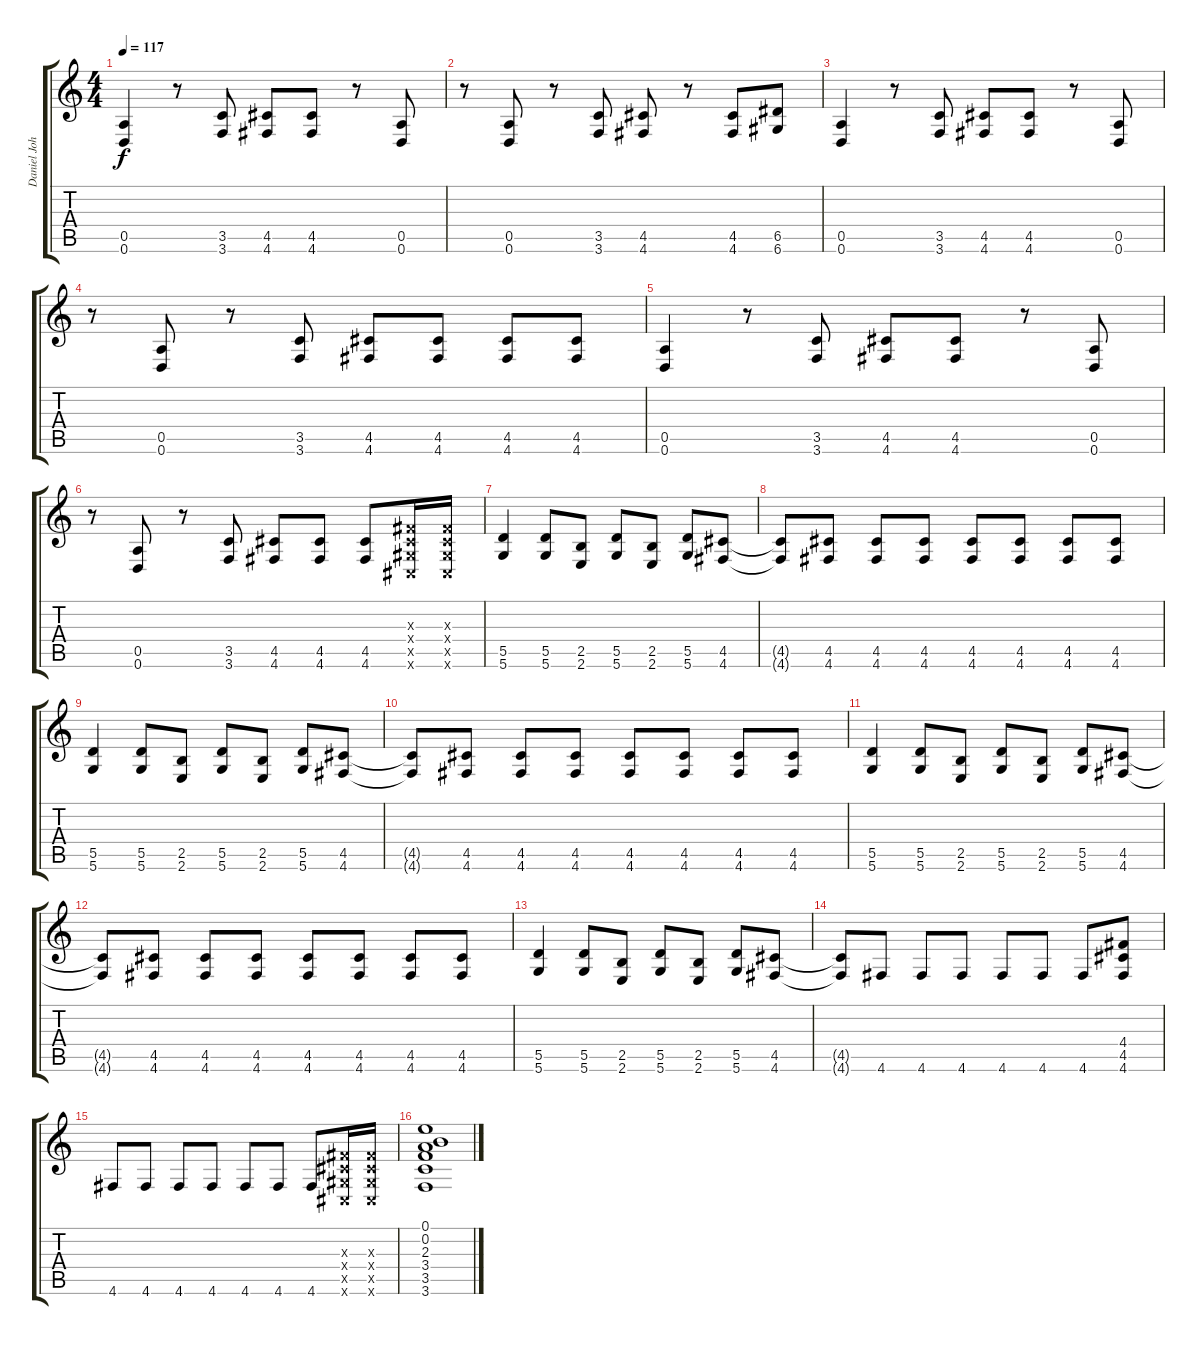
\track ("Daniel Johns" "Daniel Joh") {instrument distortionguitar}
\staff {score tabs}
\tuning (E4 B3 G3 D3 A2 D2) {hide}
\ts (4 4)
\tempo 117
\clef g2
\ks c
(0.5 0.6).4{dy f} r.8 (3.5 3.6).8 (4.5 4.6).8 (4.5 4.6).8 r.8 (0.5 0.6).8 |
r.8 (0.5 0.6).8 r.8 (3.5 3.6).8 (4.5 4.6).8 r.8 (4.5 4.6).8 (6.5 6.6).8 |
(0.5 0.6).4 r.8 (3.5 3.6).8 (4.5 4.6).8 (4.5 4.6).8 r.8 (0.5 0.6).8 |
r.8 (0.5 0.6).8 r.8 (3.5 3.6).8 (4.5 4.6).8 (4.5 4.6).8 (4.5 4.6).8 (4.5 4.6).8 |
(0.5 0.6).4 r.8 (3.5 3.6).8 (4.5 4.6).8 (4.5 4.6).8 r.8 (0.5 0.6).8 |
r.8 (0.5 0.6).8 r.8 (3.5 3.6).8 (4.5 4.6).8 (4.5 4.6).8 (4.5 4.6).8 (-1.3{x} -1.4{x} -1.5{x} -1.6{x}).16 (-1.3{x} -1.4{x} -1.5{x} -1.6{x}).16 |
(5.5 5.6).4 (5.5 5.6).8 (2.5 2.6).8 (5.5 5.6).8 (2.5 2.6).8 (5.5 5.6).8 (4.5 4.6).8 |
(4.5{t} 4.6{t}).8 (4.5 4.6).8 (4.5 4.6).8 (4.5 4.6).8 (4.5 4.6).8 (4.5 4.6).8 (4.5 4.6).8 (4.5 4.6).8 |
(5.5 5.6).4 (5.5 5.6).8 (2.5 2.6).8 (5.5 5.6).8 (2.5 2.6).8 (5.5 5.6).8 (4.5 4.6).8 |
(4.5{t} 4.6{t}).8 (4.5 4.6).8 (4.5 4.6).8 (4.5 4.6).8 (4.5 4.6).8 (4.5 4.6).8 (4.5 4.6).8 (4.5 4.6).8 |
(5.5 5.6).4 (5.5 5.6).8 (2.5 2.6).8 (5.5 5.6).8 (2.5 2.6).8 (5.5 5.6).8 (4.5 4.6).8 |
(4.5{t} 4.6{t}).8 (4.5 4.6).8 (4.5 4.6).8 (4.5 4.6).8 (4.5 4.6).8 (4.5 4.6).8 (4.5 4.6).8 (4.5 4.6).8 |
(5.5 5.6).4 (5.5 5.6).8 (2.5 2.6).8 (5.5 5.6).8 (2.5 2.6).8 (5.5 5.6).8 (4.5 4.6).8 |
(4.5{t} 4.6{t}).8 4.6.8 4.6.8 4.6.8 4.6.8 4.6.8 4.6.8 (4.4 4.5 4.6).8 |
4.6.8 4.6.8 4.6.8 4.6.8 4.6.8 4.6.8 4.6.8 (-1.3{x} -1.4{x} -1.5{x} -1.6{x}).16 (-1.3{x} -1.4{x} -1.5{x} -1.6{x}).16 |
(0.1 0.2 2.3 3.4 3.5 3.6).1
